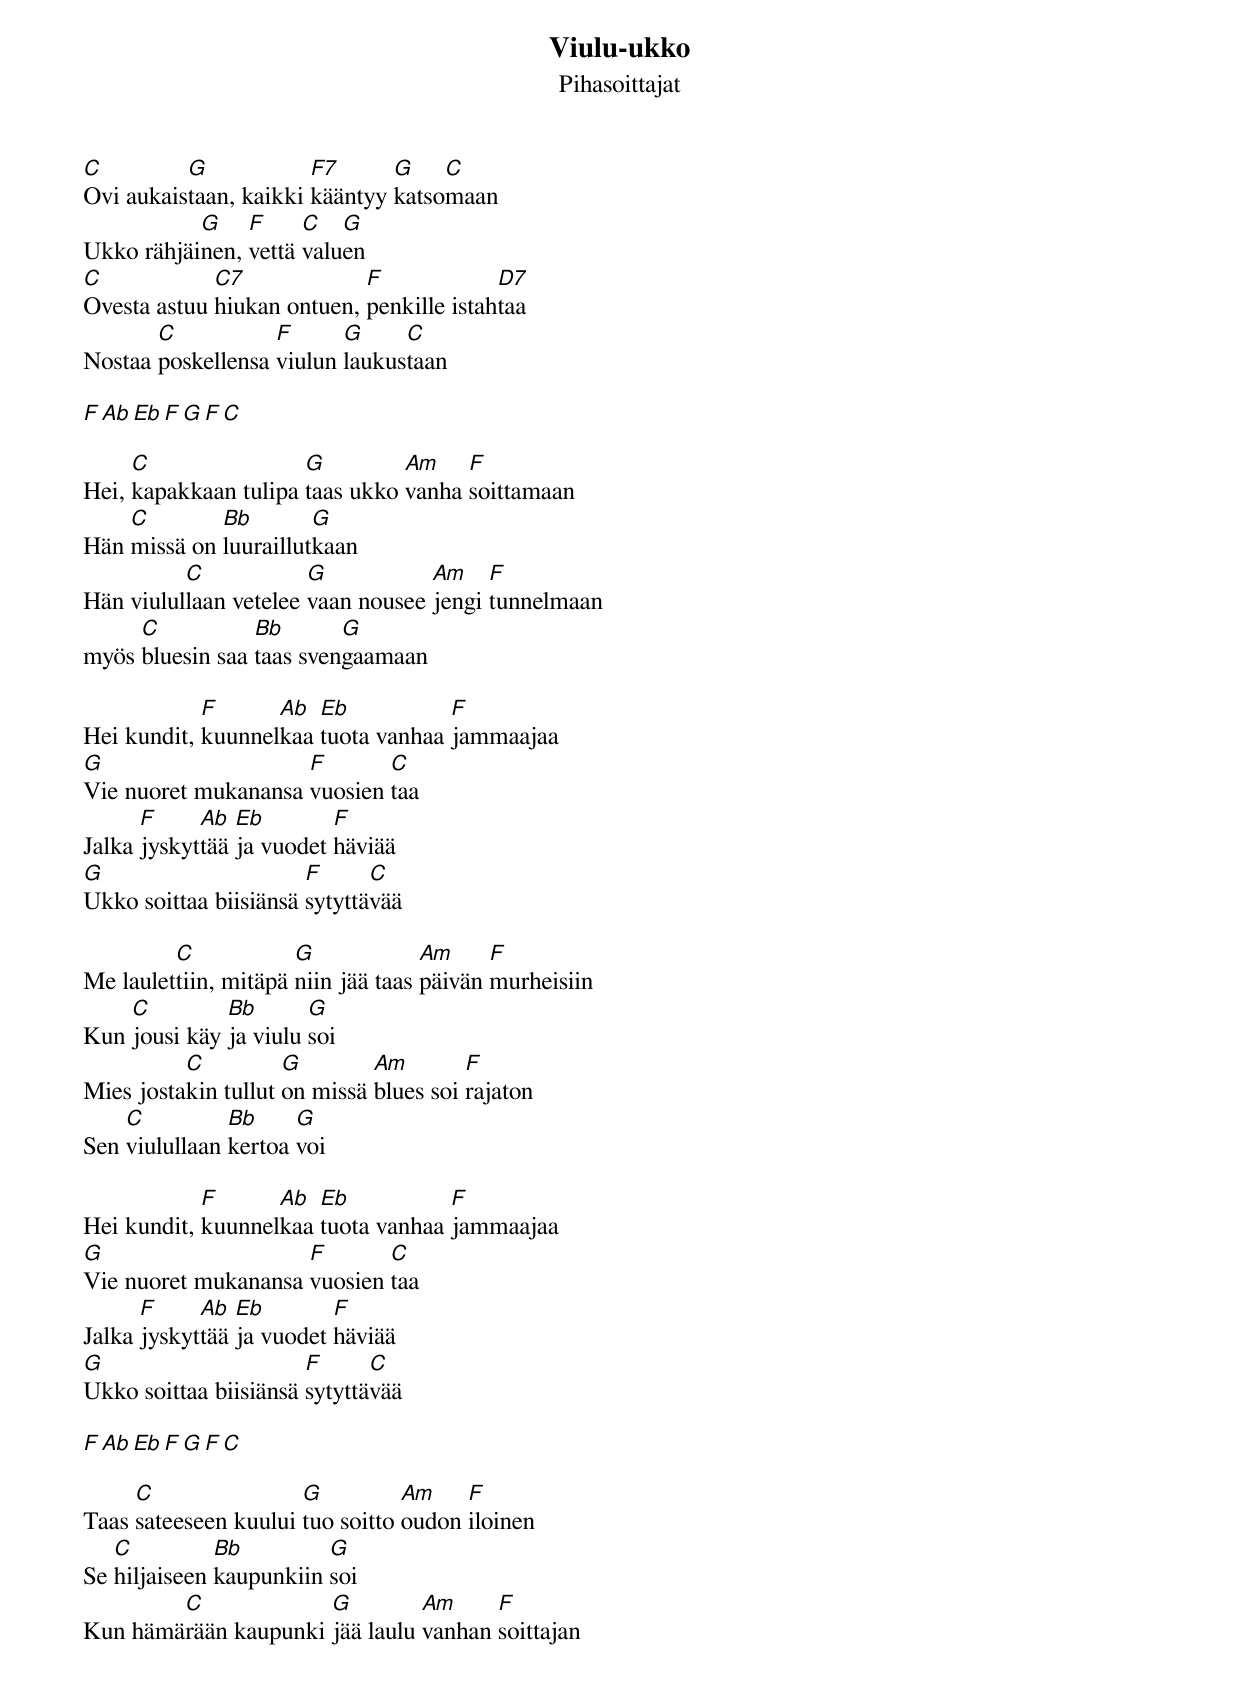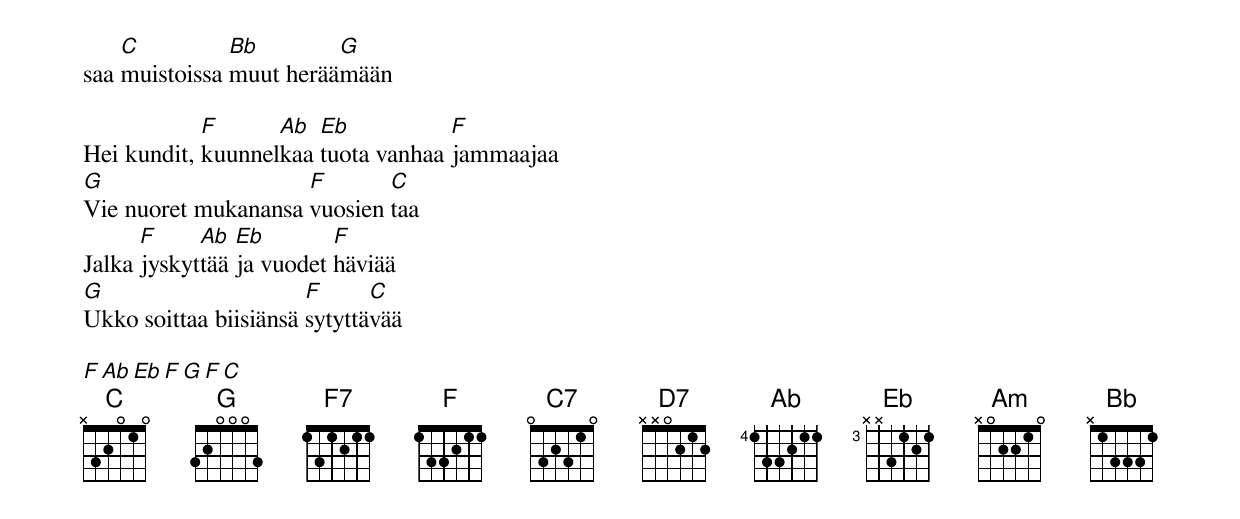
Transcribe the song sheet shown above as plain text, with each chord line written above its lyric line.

Viulu-ukko
Pihasoittajat

C         G            F7      G    C
Ovi aukaistaan, kaikki kääntyy katsomaan
           G    F     C   G
Ukko rähjäinen, vettä valuen
C            C7             F             D7
Ovesta astuu hiukan ontuen, penkille istahtaa
       C           F      G     C
Nostaa poskellensa viulun laukustaan

F  Ab  Eb  F   G     F   C

     C                G         Am    F
Hei, kapakkaan tulipa taas ukko vanha soittamaan
    C        Bb        G
Hän missä on luuraillutkaan
          C            G           Am    F
Hän viulullaan vetelee vaan nousee jengi tunnelmaan
     C           Bb       G
myös bluesin saa taas svengaamaan

            F      Ab  Eb           F
Hei kundit, kuunnelkaa tuota vanhaa jammaajaa
G                    F       C
Vie nuoret mukanansa vuosien taa
      F     Ab  Eb        F
Jalka jyskyttää ja vuodet häviää
G                      F      C
Ukko soittaa biisiänsä sytyttävää

         C            G             Am     F
Me laulettiin, mitäpä niin jää taas päivän murheisiin
    C         Bb       G
Kun jousi käy ja viulu soi
          C          G        Am        F
Mies jostakin tullut on missä blues soi rajaton
    C          Bb     G
Sen viulullaan kertoa voi

            F      Ab  Eb           F
Hei kundit, kuunnelkaa tuota vanhaa jammaajaa
G                    F       C
Vie nuoret mukanansa vuosien taa
      F     Ab  Eb        F
Jalka jyskyttää ja vuodet häviää
G                      F      C
Ukko soittaa biisiänsä sytyttävää

F  Ab  Eb  F   G     F   C

     C                G          Am    F
Taas sateeseen kuului tuo soitto oudon iloinen
   C          Bb         G
Se hiljaiseen kaupunkiin soi
        C             G         Am     F
Kun hämärään kaupunki jää laulu vanhan soittajan
    C          Bb        G
saa muistoissa muut heräämään

            F      Ab  Eb           F
Hei kundit, kuunnelkaa tuota vanhaa jammaajaa
G                    F       C
Vie nuoret mukanansa vuosien taa
      F     Ab  Eb        F
Jalka jyskyttää ja vuodet häviää
G                      F      C
Ukko soittaa biisiänsä sytyttävää

F  Ab  Eb  F   G     F   C
